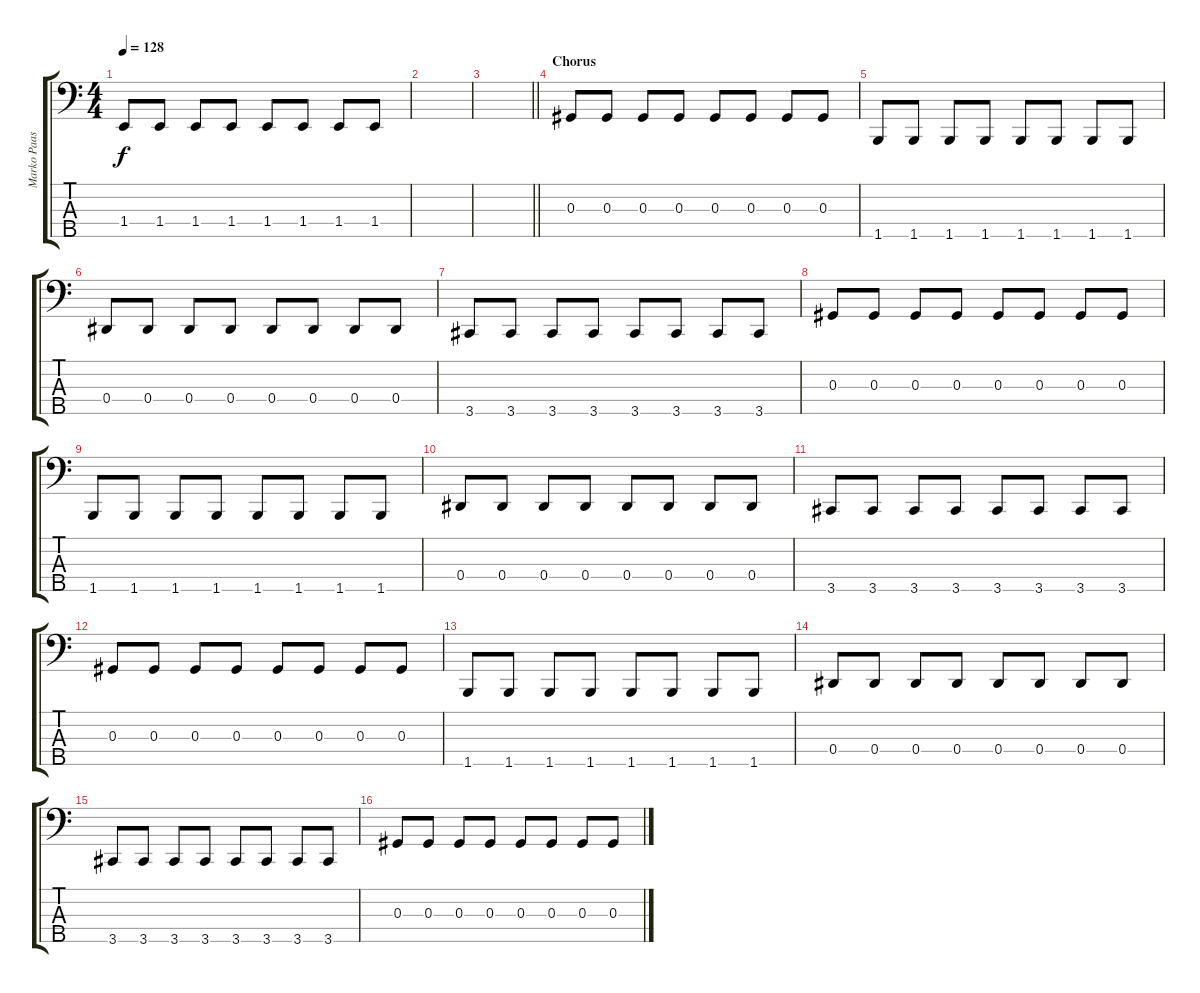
\track ("Marko Paasikoski - Bass" "Marko Paas") {instrument electricbasspick}
\staff {score tabs}
\tuning (Gb2 Db2 Ab1 Eb1 Bb0) {hide}
\ts (4 4)
\tempo 128
\clef f4
\ks c
1.4.8{dy f} 1.4.8 1.4.8 1.4.8 1.4.8 1.4.8 1.4.8 1.4.8 |
|
\barLineRight lightlight
|
\section ("" "Chorus")
0.3.8 0.3.8 0.3.8 0.3.8 0.3.8 0.3.8 0.3.8 0.3.8 |
1.5.8 1.5.8 1.5.8 1.5.8 1.5.8 1.5.8 1.5.8 1.5.8 |
0.4.8 0.4.8 0.4.8 0.4.8 0.4.8 0.4.8 0.4.8 0.4.8 |
3.5.8 3.5.8 3.5.8 3.5.8 3.5.8 3.5.8 3.5.8 3.5.8 |
0.3.8 0.3.8 0.3.8 0.3.8 0.3.8 0.3.8 0.3.8 0.3.8 |
1.5.8 1.5.8 1.5.8 1.5.8 1.5.8 1.5.8 1.5.8 1.5.8 |
0.4.8 0.4.8 0.4.8 0.4.8 0.4.8 0.4.8 0.4.8 0.4.8 |
3.5.8 3.5.8 3.5.8 3.5.8 3.5.8 3.5.8 3.5.8 3.5.8 |
0.3.8 0.3.8 0.3.8 0.3.8 0.3.8 0.3.8 0.3.8 0.3.8 |
1.5.8 1.5.8 1.5.8 1.5.8 1.5.8 1.5.8 1.5.8 1.5.8 |
0.4.8 0.4.8 0.4.8 0.4.8 0.4.8 0.4.8 0.4.8 0.4.8 |
3.5.8 3.5.8 3.5.8 3.5.8 3.5.8 3.5.8 3.5.8 3.5.8 |
0.3.8 0.3.8 0.3.8 0.3.8 0.3.8 0.3.8 0.3.8 0.3.8
